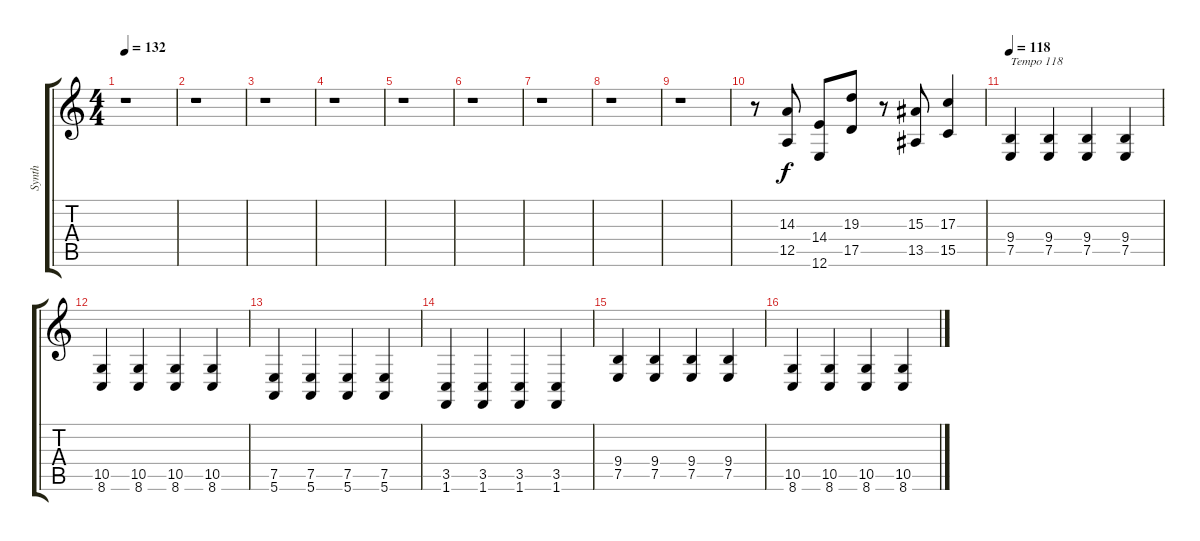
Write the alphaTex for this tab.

\track ("Synth" "Synth") {instrument synthstrings2}
\staff {score tabs}
\tuning (E4 B3 G3 D3 A2 E2) {hide}
\ts (4 4)
\tempo 132
\clef g2
\ks c
r.1{dy f} |
r.1 |
r.1 |
r.1 |
r.1 |
r.1 |
r.1 |
r.1 |
r.1 |
r.8 (14.3 12.5).8 (14.4 12.6).8 (19.3 17.5).8 r.8 (15.3 13.5).8 (17.3 15.5).4 |
\tempo 118
(9.4 7.5).4{txt "Tempo 118"} (9.4 7.5).4 (9.4 7.5).4 (9.4 7.5).4 |
(10.5 8.6).4 (10.5 8.6).4 (10.5 8.6).4 (10.5 8.6).4 |
(7.5 5.6).4 (7.5 5.6).4 (7.5 5.6).4 (7.5 5.6).4 |
(3.5 1.6).4 (3.5 1.6).4 (3.5 1.6).4 (3.5 1.6).4 |
(9.4 7.5).4 (9.4 7.5).4 (9.4 7.5).4 (9.4 7.5).4 |
(10.5 8.6).4 (10.5 8.6).4 (10.5 8.6).4 (10.5 8.6).4
